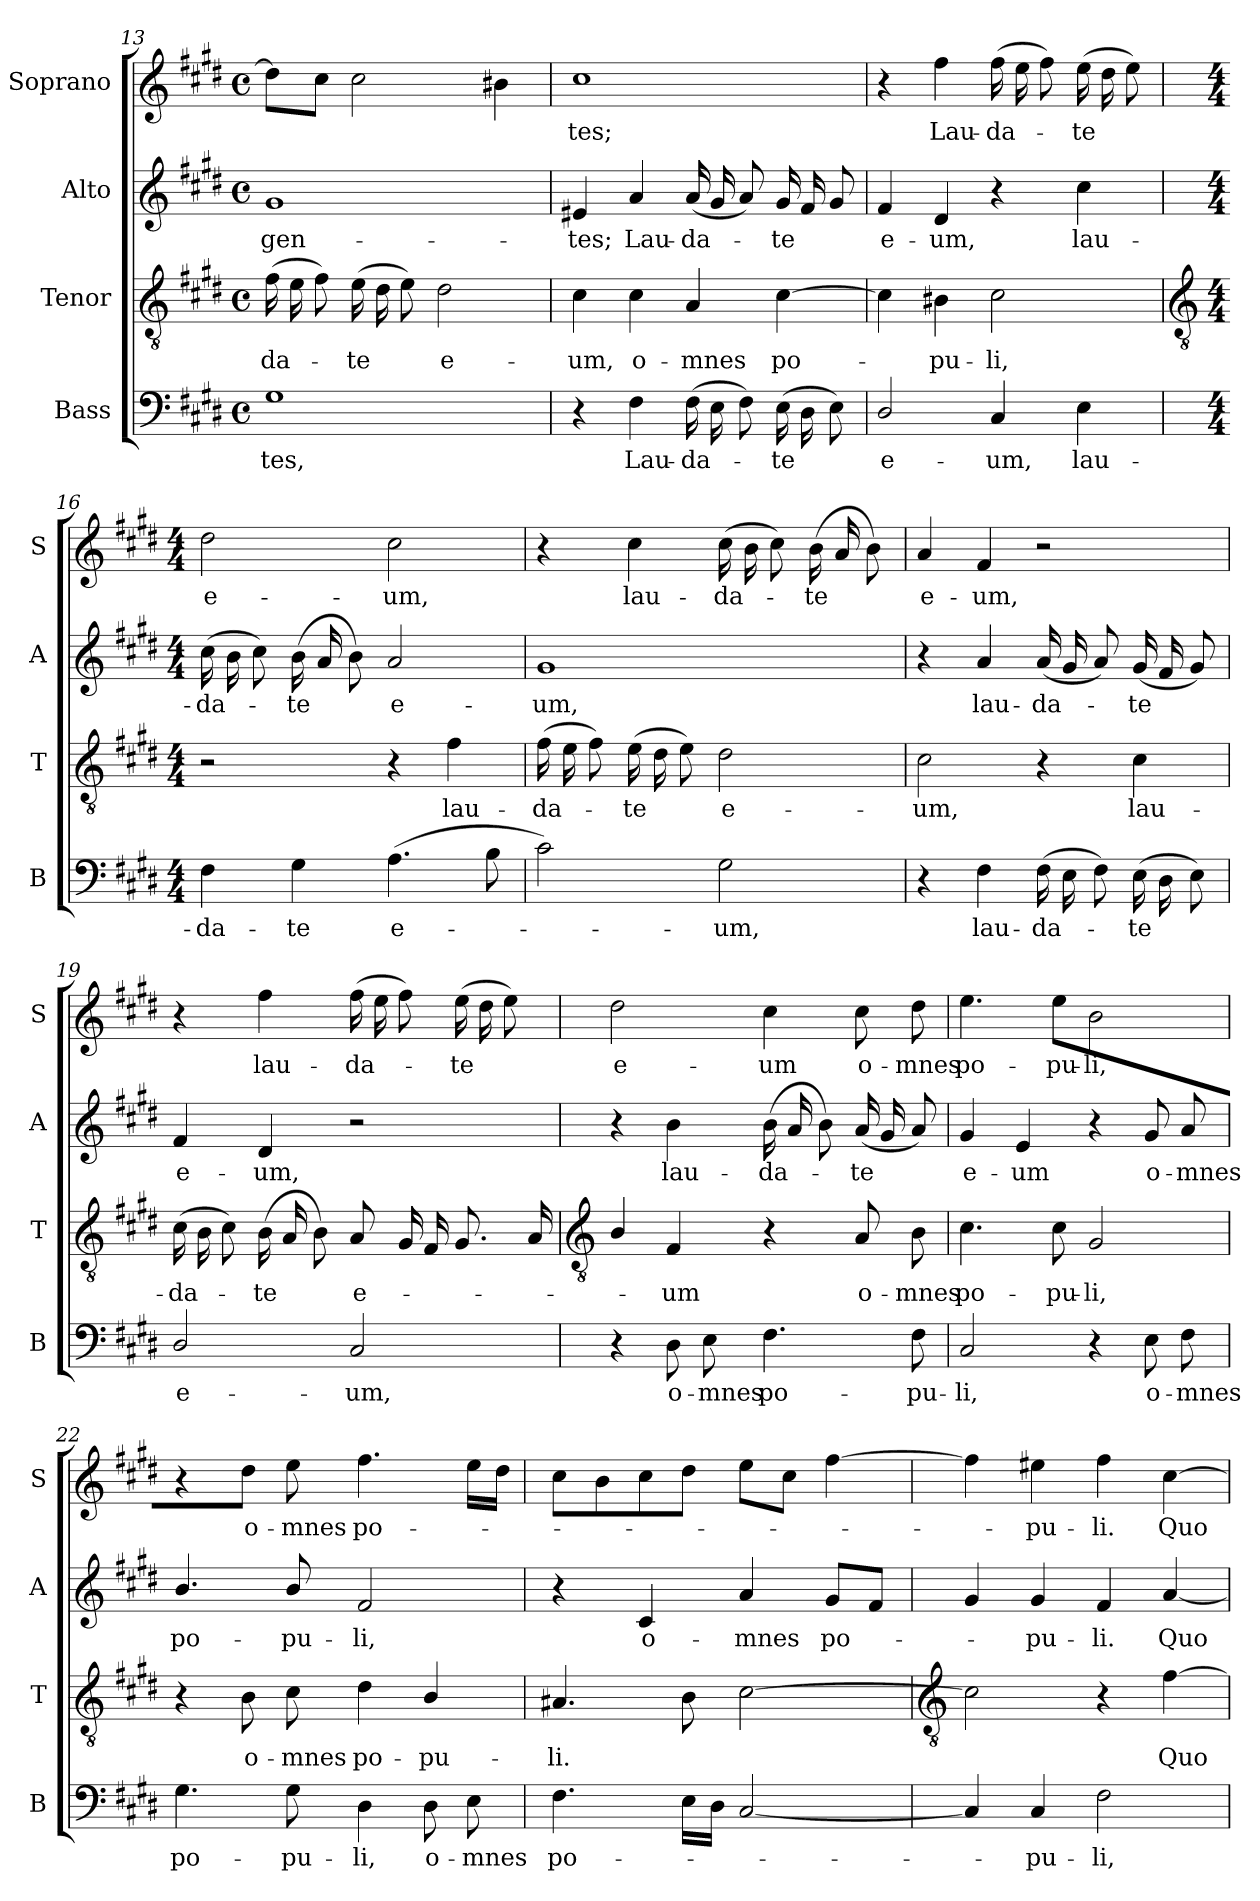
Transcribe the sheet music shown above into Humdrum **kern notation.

**kern	**text	**kern	**text	**kern	**text	**kern	**text
*part4	*part4	*part3	*part3	*part2	*part2	*part1	*part1
*staff4	*staff4	*staff3	*staff3	*staff2	*staff2	*staff1	*staff1
*I"Bass	*	*I"Tenor	*	*I"Alto	*	*I"Soprano	*
*I'B	*	*I'T	*	*I'A	*	*I'S	*
*clefF4	*	*clefGv2	*	*clefG2	*	*clefG2	*
*k[f#c#g#d#]	*	*k[f#c#g#d#]	*	*k[f#c#g#d#]	*	*k[f#c#g#d#]	*
*E:	*	*E:	*	*E:	*	*E:	*
*M4/4	*	*M4/4	*	*M4/4	*	*M4/4	*
*met(c)	*	*met(c)	*	*met(c)	*	*met(c)	*
=13	=13	=13	=13	=13	=13	=13	=13
!	!LO:LY:b	!	!LO:LY:b	!	!LO:LY:b	!	!
1G#	tes,	(>16f#LL	-da-	1g#	gen-	8dd#L]	.
.	.	16e	.	.	.	.	.
.	.	8f#J)	.	.	.	8cc#J	.
!	!	!	!LO:LY:b	!	!	!	!
.	.	(>16eLL	te	.	.	2cc#	.
.	.	16d#	.	.	.	.	.
.	.	8eJ)	.	.	.	.	.
!	!	!	!LO:LY:b	!	!	!	!
.	.	2d#	e-	.	.	.	.
.	.	.	.	.	.	4b#X	.
=14	=14	=14	=14	=14	=14	=14	=14
!	!	!	!LO:LY:b	!	!LO:LY:b	!	!LO:LY:b
4r	.	4c#	-um,	4e#X	-tes;	1cc#	tes;
!	!LO:LY:b	!	!LO:LY:b	!	!LO:LY:b	!	!
4F#	Lau-	4c#	o-	4a	Lau-	.	.
!	!LO:LY:b	!	!LO:LY:b	!	!LO:LY:b	!	!
(>16F#LL	-da-	4A	-mnes	(<16aLL	-da-	.	.
16E	.	.	.	16g#	.	.	.
8F#J)	.	.	.	8aJ)	.	.	.
!	!LO:LY:b	!	!LO:LY:b	!	!LO:LY:b	!	!
(>16ELL	te	[4c#	po-	16g#LL	te	.	.
16D#	.	.	.	16f#	.	.	.
8EJ)	.	.	.	8g#J	.	.	.
=15	=15	=15	=15	=15	=15	=15	=15
!	!LO:LY:b	!	!	!	!LO:LY:b	!	!
2D#/	e-	4c#]	.	4f#	e-	4r	.
!	!	!	!LO:LY:b	!	!LO:LY:b	!	!LO:LY:b
.	.	4B#X	pu-	4d#	-um,	4ff#	Lau-
!	!LO:LY:b	!	!LO:LY:b	!	!	!	!LO:LY:b
4C#	-um,	2c#	-li,	4r	.	(>16ff#LL	-da-
.	.	.	.	.	.	16ee	.
.	.	.	.	.	.	8ff#J)	.
!	!LO:LY:b	!	!	!	!LO:LY:b	!	!LO:LY:b
4E	lau-	.	.	4cc#	lau-	(>16eeLL	te
.	.	.	.	.	.	16dd#	.
.	.	.	.	.	.	8eeJ)	.
!!LO:LB:g=z
=16	=16	=16	=16	=16	=16	=16	=16
*	*	*clefGv2	*	*	*	*	*
*M4/4	*	*M4/4	*	*M4/4	*	*M4/4	*
!	!LO:LY:b	!	!	!	!LO:LY:b	!	!LO:LY:b
4F#	-da-	2r	.	(>16cc#LL	-da-	2dd#	e-
.	.	.	.	16b	.	.	.
.	.	.	.	8cc#J)	.	.	.
!	!LO:LY:b	!	!	!	!LO:LY:b	!	!
4G#	-te	.	.	(<16bLL	te	.	.
.	.	.	.	16a	.	.	.
.	.	.	.	8bJ)	.	.	.
!	!LO:LY:b	!	!	!	!LO:LY:b	!	!LO:LY:b
(>4.A	e-	4r	.	2a	e-	2cc#	-um,
!	!	!	!LO:LY:b	!	!	!	!
.	.	4f#	lau-	.	.	.	.
8B	.	.	.	.	.	.	.
=17	=17	=17	=17	=17	=17	=17	=17
!	!	!	!LO:LY:b	!	!LO:LY:b	!	!
2c#)	.	(>16f#LL	-da-	1g#	-um,	4r	.
.	.	16e	.	.	.	.	.
.	.	8f#J)	.	.	.	.	.
!	!	!	!LO:LY:b	!	!	!	!LO:LY:b
.	.	(>16eLL	te	.	.	4cc#	lau-
.	.	16d#	.	.	.	.	.
.	.	8eJ)	.	.	.	.	.
!	!LO:LY:b	!	!LO:LY:b	!	!	!	!LO:LY:b
2G#	um,	2d#	e-	.	.	(>16cc#LL	-da-
.	.	.	.	.	.	16b	.
.	.	.	.	.	.	8cc#J)	.
!	!	!	!	!	!	!	!LO:LY:b
.	.	.	.	.	.	(<16bLL	te
.	.	.	.	.	.	16a	.
.	.	.	.	.	.	8bJ)	.
=18	=18	=18	=18	=18	=18	=18	=18
!	!	!	!LO:LY:b	!	!	!	!LO:LY:b
4r	.	2c#	-um,	4r	.	4a	e-
!	!LO:LY:b	!	!	!	!LO:LY:b	!	!LO:LY:b
4F#	lau-	.	.	4a	lau-	4f#	-um,
!	!LO:LY:b	!	!	!	!LO:LY:b	!	!
(>16F#LL	-da-	4r	.	(<16aLL	-da-	2r	.
16E	.	.	.	16g#	.	.	.
8F#J)	.	.	.	8aJ)	.	.	.
!	!LO:LY:b	!	!LO:LY:b	!	!LO:LY:b	!	!
(>16ELL	te	4c#	lau-	(<16g#LL	te	.	.
16D#	.	.	.	16f#	.	.	.
8EJ)	.	.	.	8g#J)	.	.	.
=19	=19	=19	=19	=19	=19	=19	=19
!	!LO:LY:b	!	!LO:LY:b	!	!LO:LY:b	!	!
2D#/	e-	(>16c#LL	-da-	4f#	e-	4r	.
.	.	16B	.	.	.	.	.
.	.	8c#J)	.	.	.	.	.
!	!	!	!LO:LY:b	!	!LO:LY:b	!	!LO:LY:b
.	.	(<16BLL	te	4d#	-um,	4ff#	lau-
.	.	16A	.	.	.	.	.
.	.	8BJ)	.	.	.	.	.
!	!LO:LY:b	!	!LO:LY:b	!	!	!	!LO:LY:b
2C#	-um,	8AL	e-	2r	.	(>16ff#LL	-da-
.	.	.	.	.	.	16ee	.
.	.	16G#L	.	.	.	8ff#J)	.
.	.	16F#JJ	.	.	.	.	.
!	!	!	!	!	!	!	!LO:LY:b
.	.	8.G#L	.	.	.	(>16eeLL	te
.	.	.	.	.	.	16dd#	.
.	.	.	.	.	.	8eeJ)	.
.	.	16AJ	.	.	.	.	.
!!LO:LB:g=z
=20	=20	=20	=20	=20	=20	=20	=20
*	*	*clefGv2	*	*	*	*	*
!	!	!	!	!	!	!	!LO:LY:b
4r	.	4B/	.	4r	.	2dd#	e-
!	!LO:LY:b	!	!LO:LY:b	!	!LO:LY:b	!	!
8D#	o-	4F#	um	4b	lau-	.	.
!	!LO:LY:b	!	!	!	!	!	!
8E	-mnes	.	.	.	.	.	.
!	!LO:LY:b	!	!	!	!LO:LY:b	!	!LO:LY:b
4.F#	po-	4r	.	(<16bLL	-da-	4cc#	-um
.	.	.	.	16a	.	.	.
.	.	.	.	8bJ)	.	.	.
!	!	!	!LO:LY:b	!	!LO:LY:b	!	!LO:LY:b
.	.	8A	o-	(<16aLL	te	8cc#	o-
.	.	.	.	16g#	.	.	.
!	!LO:LY:b	!	!LO:LY:b	!	!	!	!LO:LY:b
8F#	-pu-	8B	-mnes	8aJ)	.	8dd#	-mnes
=21	=21	=21	=21	=21	=21	=21	=21
!	!LO:LY:b	!	!LO:LY:b	!	!LO:LY:b	!	!LO:LY:b
2C#	-li,	4.c#	po-	4g#	e-	4.ee	po-
!	!	!	!	!	!LO:LY:b	!	!
.	.	.	.	4e	-um	.	.
!	!	!	!LO:LY:b	!	!	!	!LO:LY:b
.	.	8c#	-pu-	.	.	8eeL	-pu-
!	!	!	!LO:LY:b	!	!	!	!LO:LY:b
4r	.	2G#	-li,	4r	.	2b	-li,
!	!LO:LY:b	!	!	!	!LO:LY:b	!	!
8E	o-	.	.	8g#	o-	.	.
!	!LO:LY:b	!	!	!	!LO:LY:b	!	!
8F#	-mnes	.	.	8a	-mnes	.	.
=22	=22	=22	=22	=22	=22	=22	=22
!	!LO:LY:b	!	!	!	!LO:LY:b	!	!
4.G#	po-	4r	.	4.b/	po-	4r	.
!	!	!	!LO:LY:b	!	!	!	!LO:LY:b
.	.	8B	o-	.	.	8dd#J	o-
!	!LO:LY:b	!	!LO:LY:b	!	!LO:LY:b	!	!LO:LY:b
8G#	-pu-	8c#	-mnes	8b/	-pu-	8ee	-mnes
!	!LO:LY:b	!	!LO:LY:b	!	!LO:LY:b	!	!LO:LY:b
4D#	-li,	4d#	po-	2f#	-li,	4.ff#	po-
!	!LO:LY:b	!	!LO:LY:b	!	!	!	!
8D#	o-	4B/	-pu-	.	.	.	.
!	!LO:LY:b	!	!	!	!	!	!
8E	-mnes	.	.	.	.	16eeLL	.
.	.	.	.	.	.	16dd#JJ	.
=23	=23	=23	=23	=23	=23	=23	=23
!	!LO:LY:b	!	!LO:LY:b	!	!	!	!
4.F#	po-	4.A#X	-li.	4r	.	8cc#L	.
.	.	.	.	.	.	8b	.
!	!	!	!	!	!LO:LY:b	!	!
.	.	.	.	4c#	o-	8cc#	.
16ELL	.	8B	.	.	.	8dd#J	.
16D#JJ	.	.	.	.	.	.	.
!	!	!	!	!	!LO:LY:b	!	!
[2C#	.	[2c#	.	4a	-mnes	8eeL	.
.	.	.	.	.	.	8cc#J	.
!	!	!	!	!	!LO:LY:b	!	!
.	.	.	.	8g#L	po-	[4ff#	.
.	.	.	.	8f#J	.	.	.
!!LO:LB:g=z
=24	=24	=24	=24	=24	=24	=24	=24
*	*	*clefGv2	*	*	*	*	*
4C#]	.	2c#]	.	4g#	.	4ff#]	.
!	!LO:LY:b	!	!	!	!LO:LY:b	!	!LO:LY:b
4C#	pu-	.	.	4g#	pu-	4ee#X	pu-
!	!LO:LY:b	!	!	!	!LO:LY:b	!	!LO:LY:b
2F#	-li,	4r	.	4f#	-li.	4ff#	-li.
!	!	!	!LO:LY:b	!	!LO:LY:b	!	!LO:LY:b
.	.	[4f#	Quo-	[4a	Quo-	[4cc#	Quo-
=	=	=	=	=	=	=	=
*-	*-	*-	*-	*-	*-	*-	*-
